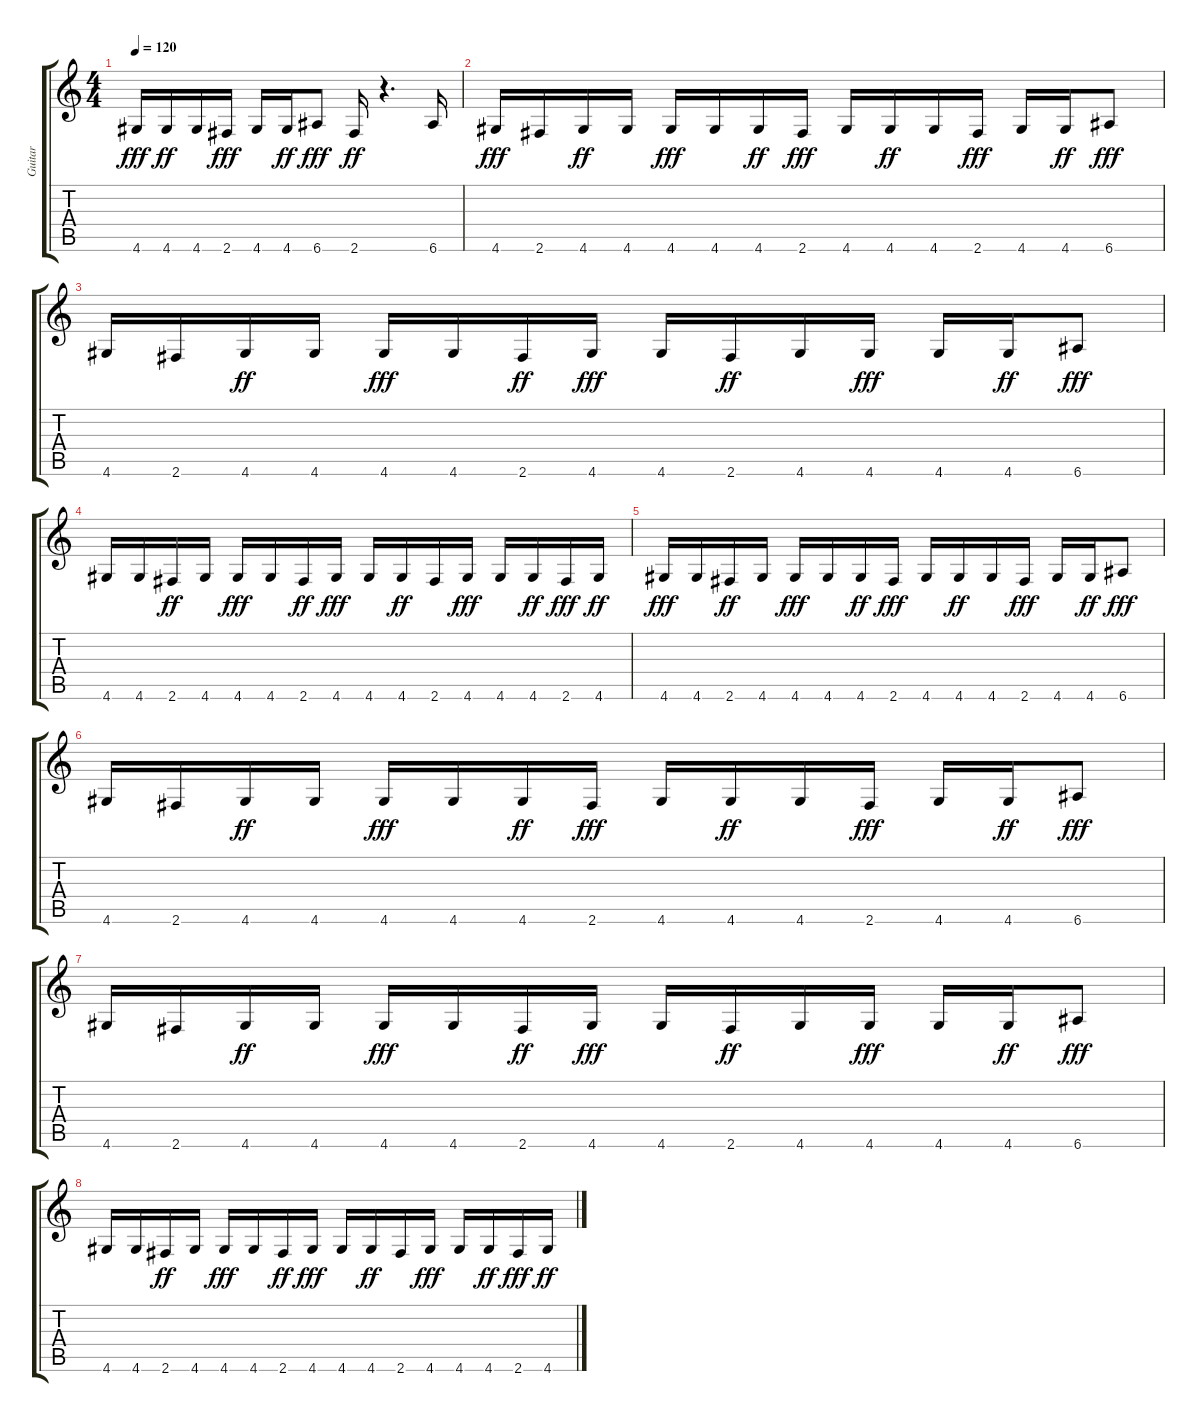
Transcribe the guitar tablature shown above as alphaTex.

\track ("Guitar" "Guitar") {instrument acousticguitarnylon}
\staff {score tabs}
\tuning (E4 B3 G3 D3 A2 E2) {hide}
\ts (4 4)
\tempo 120
\clef g2
\ks c
4.6.16{dy fff} 4.6.16{dy ff} 4.6.16 2.6.16{dy fff} 4.6.16 4.6.16{dy ff} 6.6.8{dy fff} 2.6.16{dy ff} r.4{d} 6.6.16 |
4.6.16{dy fff} 2.6.16 4.6.16{dy ff} 4.6.16 4.6.16{dy fff} 4.6.16 4.6.16{dy ff} 2.6.16{dy fff} 4.6.16 4.6.16{dy ff} 4.6.16 2.6.16{dy fff} 4.6.16 4.6.16{dy ff} 6.6.8{dy fff} |
4.6.16 2.6.16 4.6.16{dy ff} 4.6.16 4.6.16{dy fff} 4.6.16 2.6.16{dy ff} 4.6.16{dy fff} 4.6.16 2.6.16{dy ff} 4.6.16 4.6.16{dy fff} 4.6.16 4.6.16{dy ff} 6.6.8{dy fff} |
4.6.16 4.6.16 2.6.16{dy ff} 4.6.16 4.6.16{dy fff} 4.6.16 2.6.16{dy ff} 4.6.16{dy fff} 4.6.16 4.6.16{dy ff} 2.6.16 4.6.16{dy fff} 4.6.16 4.6.16{dy ff} 2.6.16{dy fff} 4.6.16{dy ff} |
4.6.16{dy fff} 4.6.16 2.6.16{dy ff} 4.6.16 4.6.16{dy fff} 4.6.16 4.6.16{dy ff} 2.6.16{dy fff} 4.6.16 4.6.16{dy ff} 4.6.16 2.6.16{dy fff} 4.6.16 4.6.16{dy ff} 6.6.8{dy fff} |
4.6.16 2.6.16 4.6.16{dy ff} 4.6.16 4.6.16{dy fff} 4.6.16 4.6.16{dy ff} 2.6.16{dy fff} 4.6.16 4.6.16{dy ff} 4.6.16 2.6.16{dy fff} 4.6.16 4.6.16{dy ff} 6.6.8{dy fff} |
4.6.16 2.6.16 4.6.16{dy ff} 4.6.16 4.6.16{dy fff} 4.6.16 2.6.16{dy ff} 4.6.16{dy fff} 4.6.16 2.6.16{dy ff} 4.6.16 4.6.16{dy fff} 4.6.16 4.6.16{dy ff} 6.6.8{dy fff} |
4.6.16 4.6.16 2.6.16{dy ff} 4.6.16 4.6.16{dy fff} 4.6.16 2.6.16{dy ff} 4.6.16{dy fff} 4.6.16 4.6.16{dy ff} 2.6.16 4.6.16{dy fff} 4.6.16 4.6.16{dy ff} 2.6.16{dy fff} 4.6.16{dy ff}
